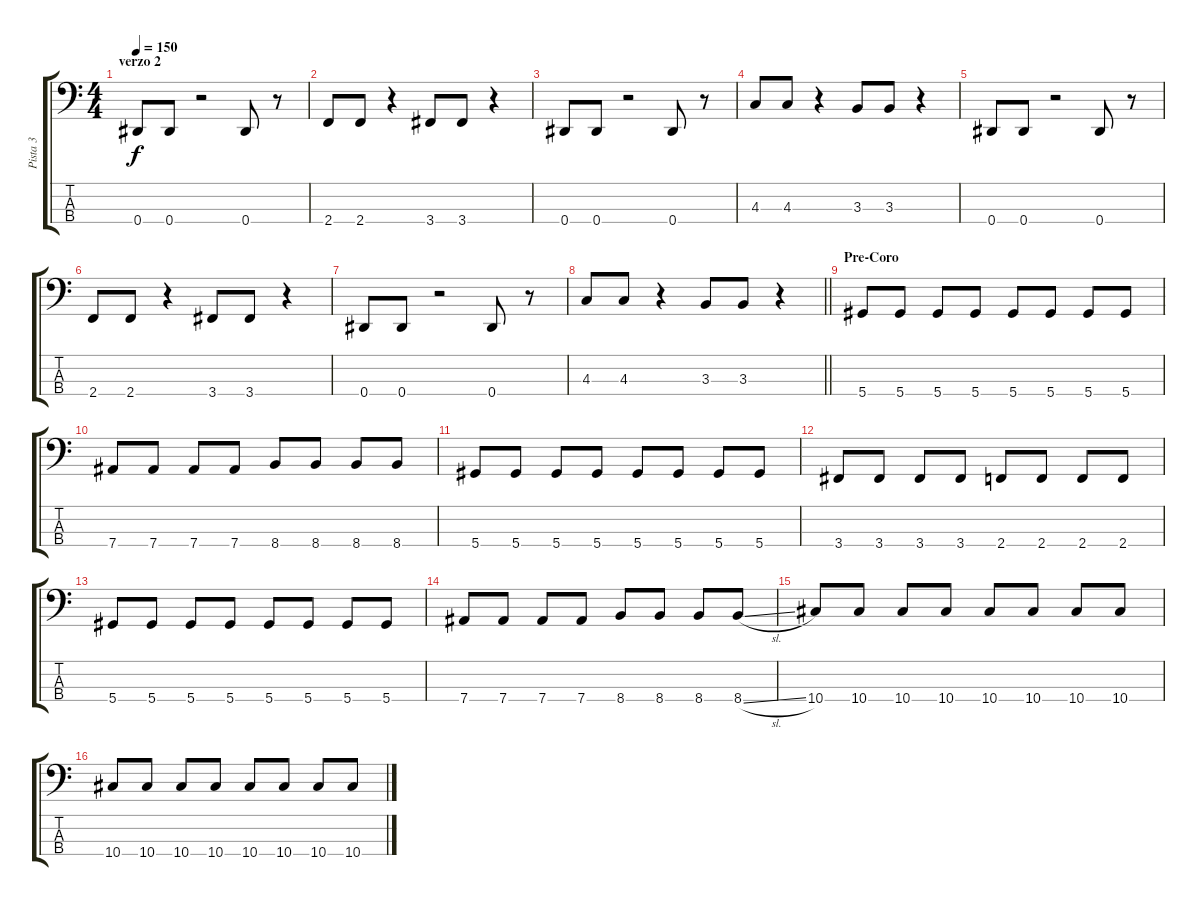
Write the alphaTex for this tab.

\track ("Pista 3" "Pista 3") {instrument electricbassfinger}
\staff {score tabs}
\tuning (Gb2 Db2 Ab1 Eb1) {hide}
\ts (4 4)
\section ("" "verzo 2")
\tempo 150
\clef f4
\ks c
0.4.8{dy f} 0.4.8 r.2 0.4.8 r.8 |
2.4.8 2.4.8 r.4 3.4.8 3.4.8 r.4 |
0.4.8 0.4.8 r.2 0.4.8 r.8 |
4.3.8 4.3.8 r.4 3.3.8 3.3.8 r.4 |
0.4.8 0.4.8 r.2 0.4.8 r.8 |
2.4.8 2.4.8 r.4 3.4.8 3.4.8 r.4 |
0.4.8 0.4.8 r.2 0.4.8 r.8 |
\barLineRight lightlight
4.3.8 4.3.8 r.4 3.3.8 3.3.8 r.4 |
\section ("" "Pre-Coro")
5.4.8 5.4.8 5.4.8 5.4.8 5.4.8 5.4.8 5.4.8 5.4.8 |
7.4.8 7.4.8 7.4.8 7.4.8 8.4.8 8.4.8 8.4.8 8.4.8 |
5.4.8 5.4.8 5.4.8 5.4.8 5.4.8 5.4.8 5.4.8 5.4.8 |
3.4.8 3.4.8 3.4.8 3.4.8 2.4.8 2.4.8 2.4.8 2.4.8 |
5.4.8 5.4.8 5.4.8 5.4.8 5.4.8 5.4.8 5.4.8 5.4.8 |
7.4.8 7.4.8 7.4.8 7.4.8 8.4.8 8.4.8 8.4.8 8.4{sl}.8 |
10.4.8 10.4.8 10.4.8 10.4.8 10.4.8 10.4.8 10.4.8 10.4.8 |
10.4.8 10.4.8 10.4.8 10.4.8 10.4.8 10.4.8 10.4.8 10.4.8
